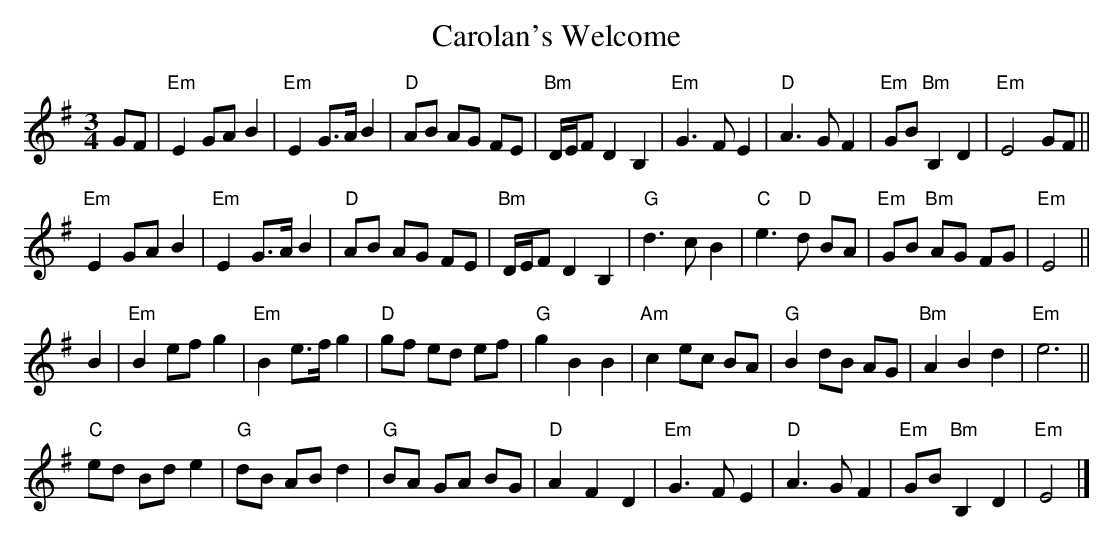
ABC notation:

X:1
T:Carolan's Welcome
M:3/4
L:1/8
K:Em
GF|"Em"E2 GA B2|"Em"E2 G>A B2|"D"AB AG FE|"Bm"D/E/F D2 B,2|"Em"G3 F E2|"D"A3 G F2|"Em"GB "Bm"B,2 D2|"Em"E4 GF||
"Em"E2 GA B2|"Em"E2 G>A B2|"D"AB AG FE|"Bm"D/E/F D2 B,2|"G"d3 c B2|"C"e3 "D"d BA|"Em"GB "Bm"AG FG|"Em"E4||
B2|"Em"B2 ef g2|"Em"B2 e>f g2|"D"gf ed ef|"G"g2 B2 B2|"Am"c2 ec BA|"G"B2 dB AG|"Bm"A2 B2 d2|"Em"e6||
"C"ed Bd e2|"G"dB AB d2|"G"BA GA BG|"D"A2 F2 D2|"Em"G3 F E2|"D"A3 G F2|"Em"GB "Bm"B,2 D2|"Em"E4|]
